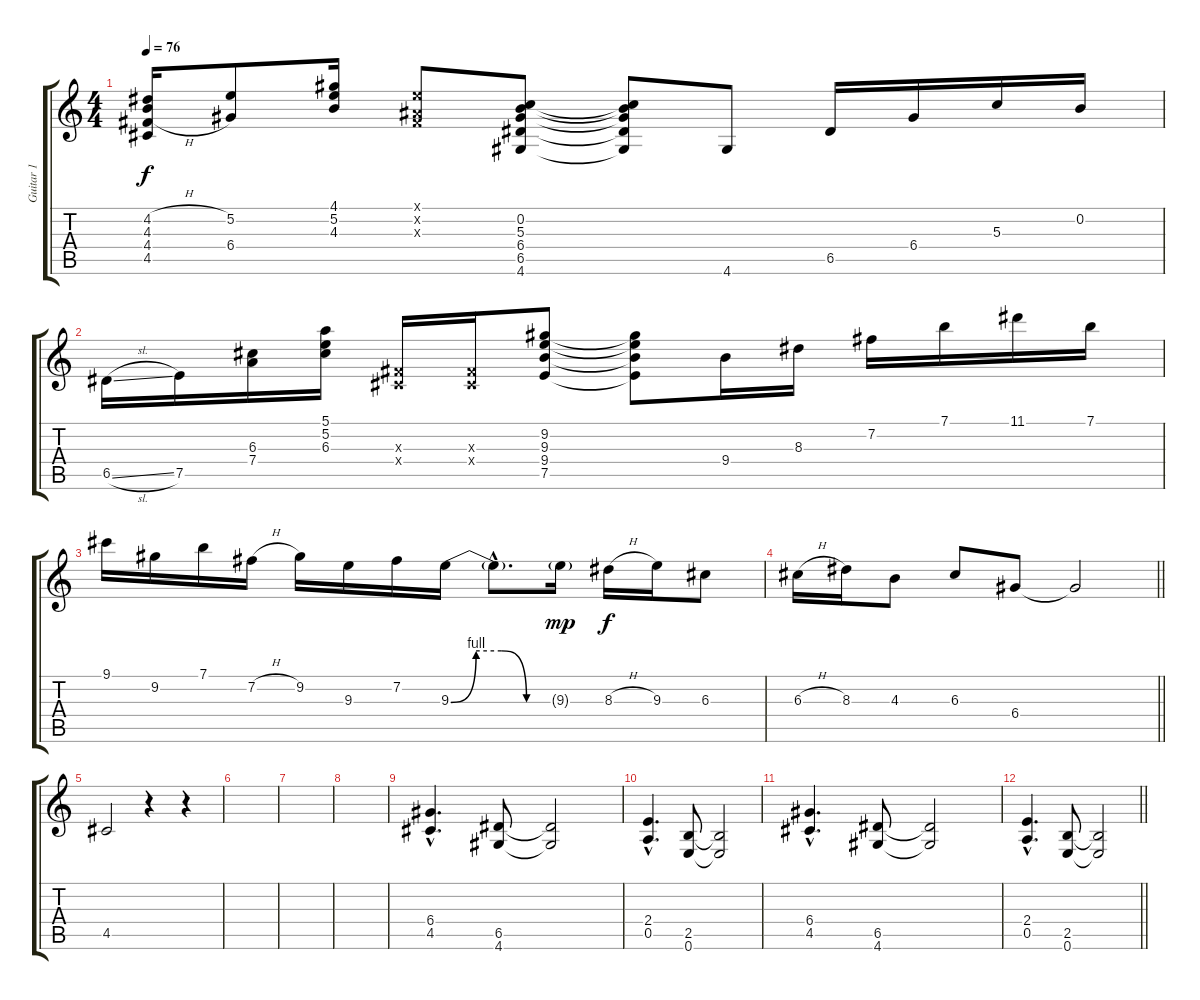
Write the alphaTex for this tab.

\track ("Guitar 1" "Guitar 1") {instrument electricguitarclean}
\staff {score tabs}
\tuning (E4 B3 G3 D3 A2 E2) {hide}
\ts (4 4)
\tempo 76
\clef g2
\ks c
(4.2{h} 4.3 4.4{h} 4.5).16{dy f} (5.2 6.4).8 (4.1 5.2 4.3).16 (0.1{x} -1.2{x} -1.3{x}).8 (0.2 5.3 6.4 6.5 4.6).8 (0.2{t} 5.3{t} 6.4{t} 6.5{t} 4.6{t}).8 4.6.8 6.5.16 6.4.16 5.3.16 0.2.16 |
6.5{sl}.16 7.5.16 (6.3 7.4).16 (5.1 5.2 6.3).16 (-1.3{x} -1.4{x}).16 (-1.3{x} -1.4{x}).16 (9.2 9.3 9.4 7.5).8 (9.2{t} 9.3{t} 9.4{t} 7.5{t}).8 9.4.16 8.3.16 7.2.16 7.1.16 11.1.16 7.1.16 |
9.1.16 9.2.16 7.1.16 7.2{h}.16 9.2.16 9.3.16 7.2.16 9.3{be (custom 0 0 15 4 30 4 45 0 60 0)}.16 9.3{hac t}.8{d} 9.3{g}.16{dy mp} 8.3{h}.16{dy f} 9.3.16 6.3.8 |
\barLineRight lightlight
6.3{h}.16 8.3.16 4.3.8 6.3.8 6.4.8 6.4{t}.2 |
4.5.2 r.4 r.4 |
|
|
|
(6.4{hac} 4.5{hac}).4{d} (6.5 4.6).8 (6.5{t} 4.6{t}).2 |
(2.4{hac} 0.5{hac}).4{d} (2.5 0.6).8 (2.5{t} 0.6{t}).2 |
(6.4{hac} 4.5{hac}).4{d} (6.5 4.6).8 (6.5{t} 4.6{t}).2 |
\barLineRight lightlight
(2.4{hac} 0.5{hac}).4{d} (2.5 0.6).8 (2.5{t} 0.6{t}).2
